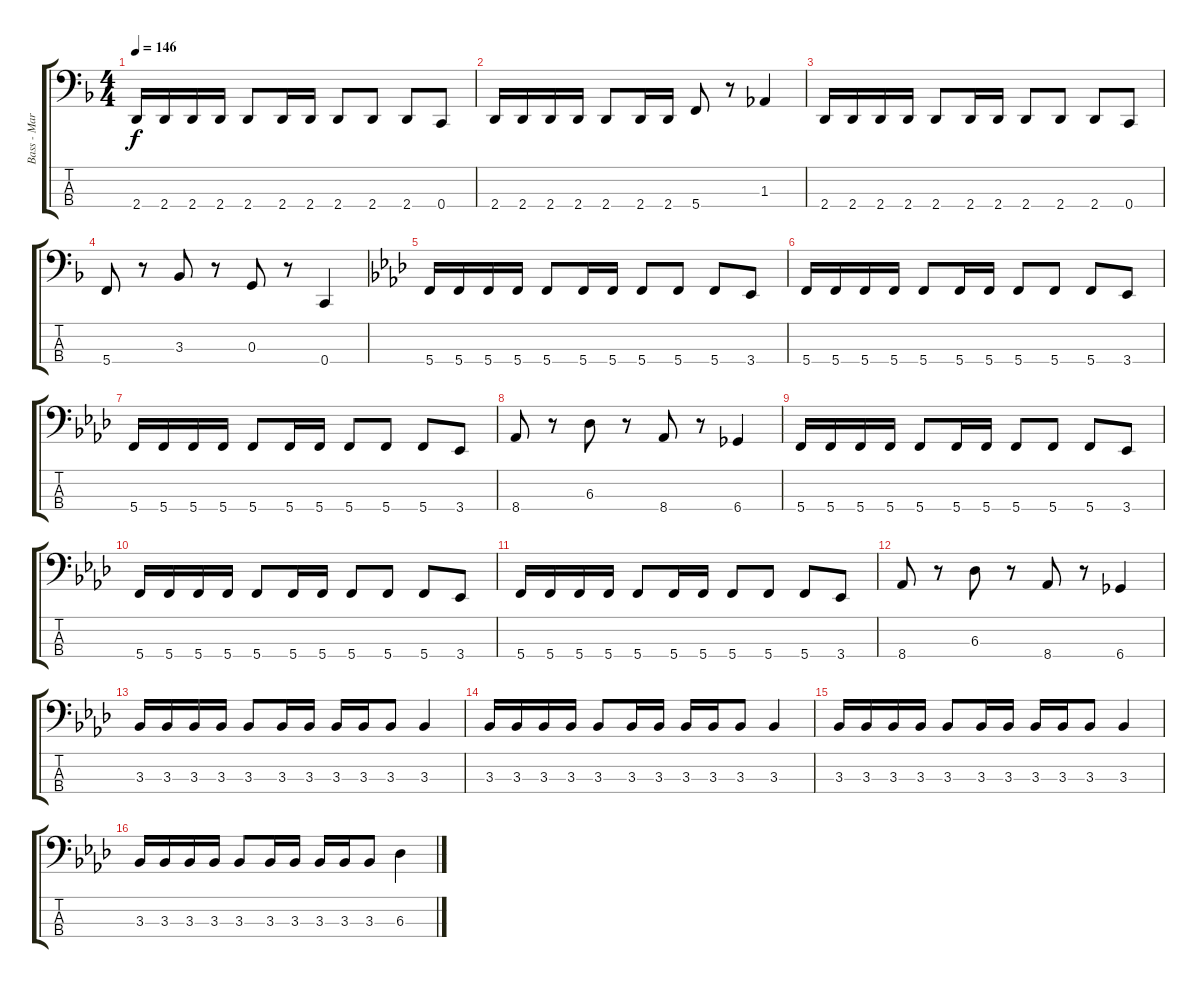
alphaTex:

\track ("Bass - Marco" "Bass - Mar") {instrument electricbasspick}
\staff {score tabs}
\tuning (F2 C2 G1 C1) {hide}
\ts (4 4)
\tempo 146
\clef f4
\ks dminor
2.4.16{dy f} 2.4.16 2.4.16 2.4.16 2.4.8 2.4.16 2.4.16 2.4.8 2.4.8 2.4.8 0.4.8 |
2.4.16 2.4.16 2.4.16 2.4.16 2.4.8 2.4.16 2.4.16 5.4.8 r.8 1.3.4 |
2.4.16 2.4.16 2.4.16 2.4.16 2.4.8 2.4.16 2.4.16 2.4.8 2.4.8 2.4.8 0.4.8 |
5.4.8 r.8 3.3.8 r.8 0.3.8 r.8 0.4.4 |
\ks fminor
5.4.16 5.4.16 5.4.16 5.4.16 5.4.8 5.4.16 5.4.16 5.4.8 5.4.8 5.4.8 3.4.8 |
5.4.16 5.4.16 5.4.16 5.4.16 5.4.8 5.4.16 5.4.16 5.4.8 5.4.8 5.4.8 3.4.8 |
5.4.16 5.4.16 5.4.16 5.4.16 5.4.8 5.4.16 5.4.16 5.4.8 5.4.8 5.4.8 3.4.8 |
8.4.8 r.8 6.3.8 r.8 8.4.8 r.8 6.4.4 |
5.4.16 5.4.16 5.4.16 5.4.16 5.4.8 5.4.16 5.4.16 5.4.8 5.4.8 5.4.8 3.4.8 |
5.4.16 5.4.16 5.4.16 5.4.16 5.4.8 5.4.16 5.4.16 5.4.8 5.4.8 5.4.8 3.4.8 |
5.4.16 5.4.16 5.4.16 5.4.16 5.4.8 5.4.16 5.4.16 5.4.8 5.4.8 5.4.8 3.4.8 |
8.4.8 r.8 6.3.8 r.8 8.4.8 r.8 6.4.4 |
3.3.16 3.3.16 3.3.16 3.3.16 3.3.8 3.3.16 3.3.16 3.3.16 3.3.16 3.3.8 3.3.4 |
3.3.16 3.3.16 3.3.16 3.3.16 3.3.8 3.3.16 3.3.16 3.3.16 3.3.16 3.3.8 3.3.4 |
3.3.16 3.3.16 3.3.16 3.3.16 3.3.8 3.3.16 3.3.16 3.3.16 3.3.16 3.3.8 3.3.4 |
3.3.16 3.3.16 3.3.16 3.3.16 3.3.8 3.3.16 3.3.16 3.3.16 3.3.16 3.3.8 6.3.4
